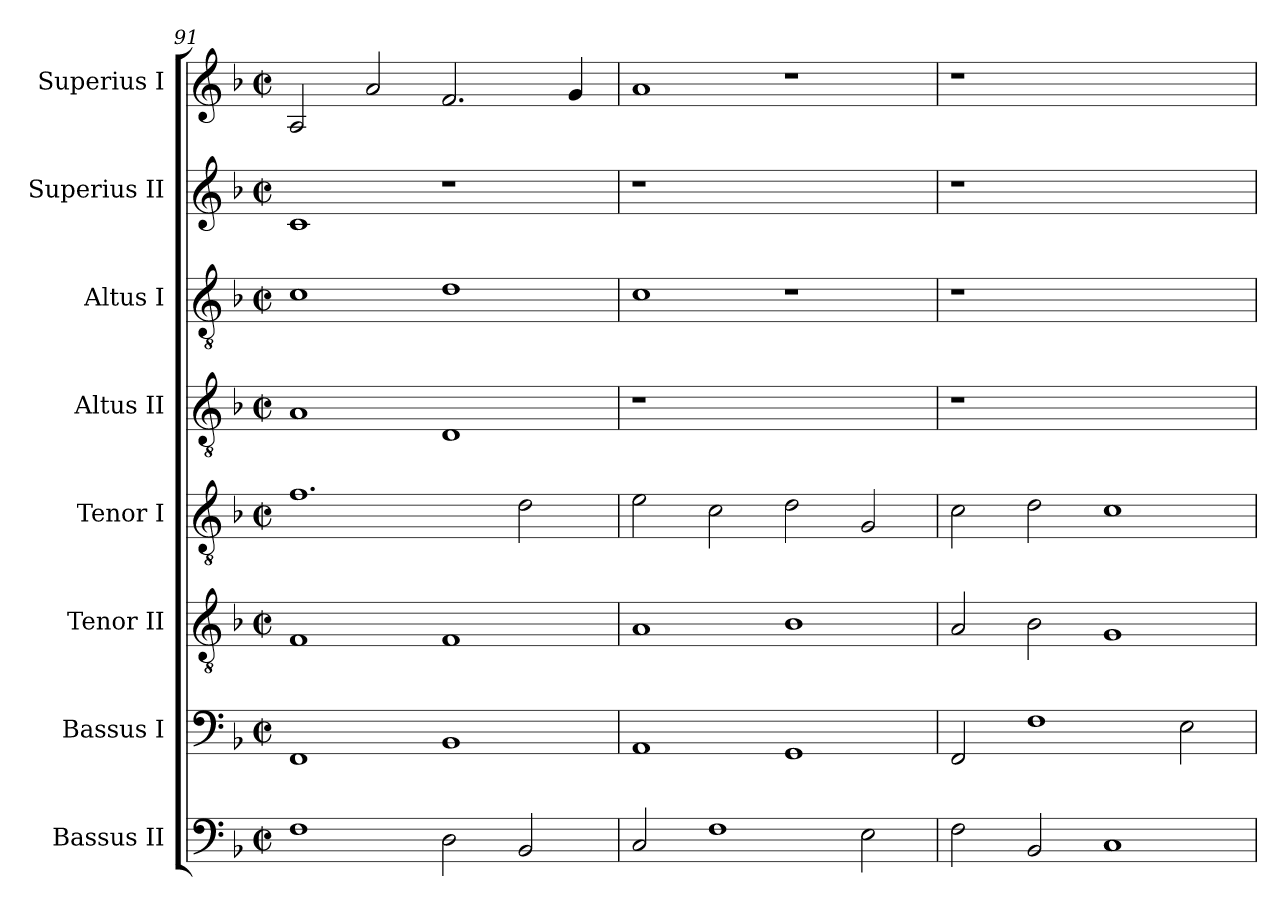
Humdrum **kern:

**kern	**kern	**kern	**kern	**kern	**kern	**kern	**kern
*part8	*part7	*part6	*part5	*part4	*part3	*part2	*part1
*staff8	*staff7	*staff6	*staff5	*staff4	*staff3	*staff2	*staff1
*I"Bassus II	*I"Bassus I	*I"Tenor II	*I"Tenor I	*I"Altus II	*I"Altus I	*I"Superius II	*I"Superius I
*I'B.s.	*	*	*	*I'A.s.	*	*I'S.s.	*I'S.p.
*clefF4	*clefF4	*clefGv2	*clefGv2	*clefGv2	*clefGv2	*clefG2	*clefG2
*	*	*ITrd7c12	*ITrd7c12	*ITrd7c12	*ITrd7c12	*	*
*k[b-]	*k[b-]	*k[b-]	*k[b-]	*k[b-]	*k[b-]	*k[b-]	*k[b-]
*F:	*F:	*F:	*F:	*F:	*F:	*F:	*F:
*M2/2	*M2/2	*M2/2	*M2/2	*M2/2	*M2/2	*M2/2	*M2/2
*met(c|)	*met(c|)	*met(c|)	*met(c|)	*met(c|)	*met(c|)	*met(c|)	*met(c|)
=91	=91	=91	=91	=91	=91	=91	=91
1Fi	1FFi	1FFi	1.Fi	1AAi	1Ci	1ci	2Ai/
.	.	.	.	.	.	.	2ai/
2Di\	1BB-i	1FFi	.	1DDi	1Di	1r	2.fi/
2BB-i/	.	.	2Di\	.	.	.	.
.	.	.	.	.	.	.	4gi/
!!LO:LB:g=z
=92	=92	=92	=92	=92	=92	=92	=92
!	!	!	!	!LO:N:vis=1	!	!LO:N:vis=1	!
2Ci/	1AAi	1AAi	2Ei\	1r	1Ci	1r	1ai
1Fi	.	.	2Ci\	.	.	.	.
.	1GGi	1BB-i	2Di\	1ryy	1r	1ryy	1r
2Ei\	.	.	2GGi/	.	.	.	.
=93	=93	=93	=93	=93	=93	=93	=93
!	!	!	!	!LO:N:vis=1	!LO:N:vis=1	!LO:N:vis=1	!LO:N:vis=1
2Fi\	2FFi/	2AAi/	2Ci\	1r	1r	1r	1r
2BB-i/	1Fi	2BB-i\	2Di\	.	.	.	.
1Ci	.	1GGi	1Ci	1ryy	1ryy	1ryy	1ryy
.	2Ei\	.	.	.	.	.	.
=	=	=	=	=	=	=	=
*-	*-	*-	*-	*-	*-	*-	*-
